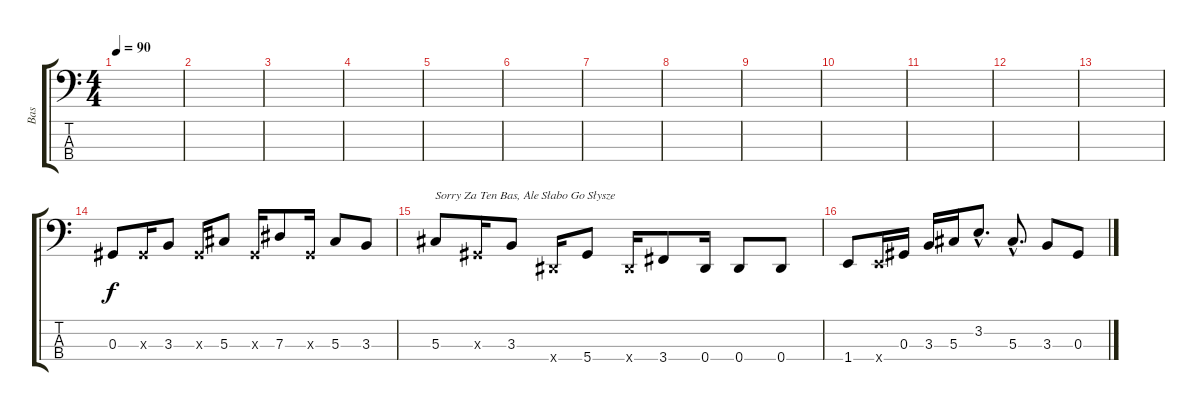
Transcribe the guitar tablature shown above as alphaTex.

\track ("Bas" "Bas") {instrument slapbass1}
\staff {score tabs}
\tuning (Gb2 Db2 Ab1 Eb1) {hide}
\ts (4 4)
\tempo 90
\clef f4
\ks c
|
|
|
|
|
|
|
|
|
|
|
|
|
0.3.8 0.3{x}.16 3.3.8 0.3{x}.16 5.3.8 0.3{x}.16 7.3.8 0.3{x}.16 5.3.8 3.3.8 |
5.3.8{txt "Sorry Za Ten Bas, Ale Słabo Go Słysze"} 0.3{x}.16 3.3.8 0.4{x}.16 5.4.8 0.4{x}.16 3.4.8 0.4.16 0.4.8 0.4.8 |
1.4.8 1.4{x}.16 0.3.16 3.3.16 5.3.16 3.2{hac}.8{d} 5.3{hac}.8{d} 3.3.8 0.3.8
